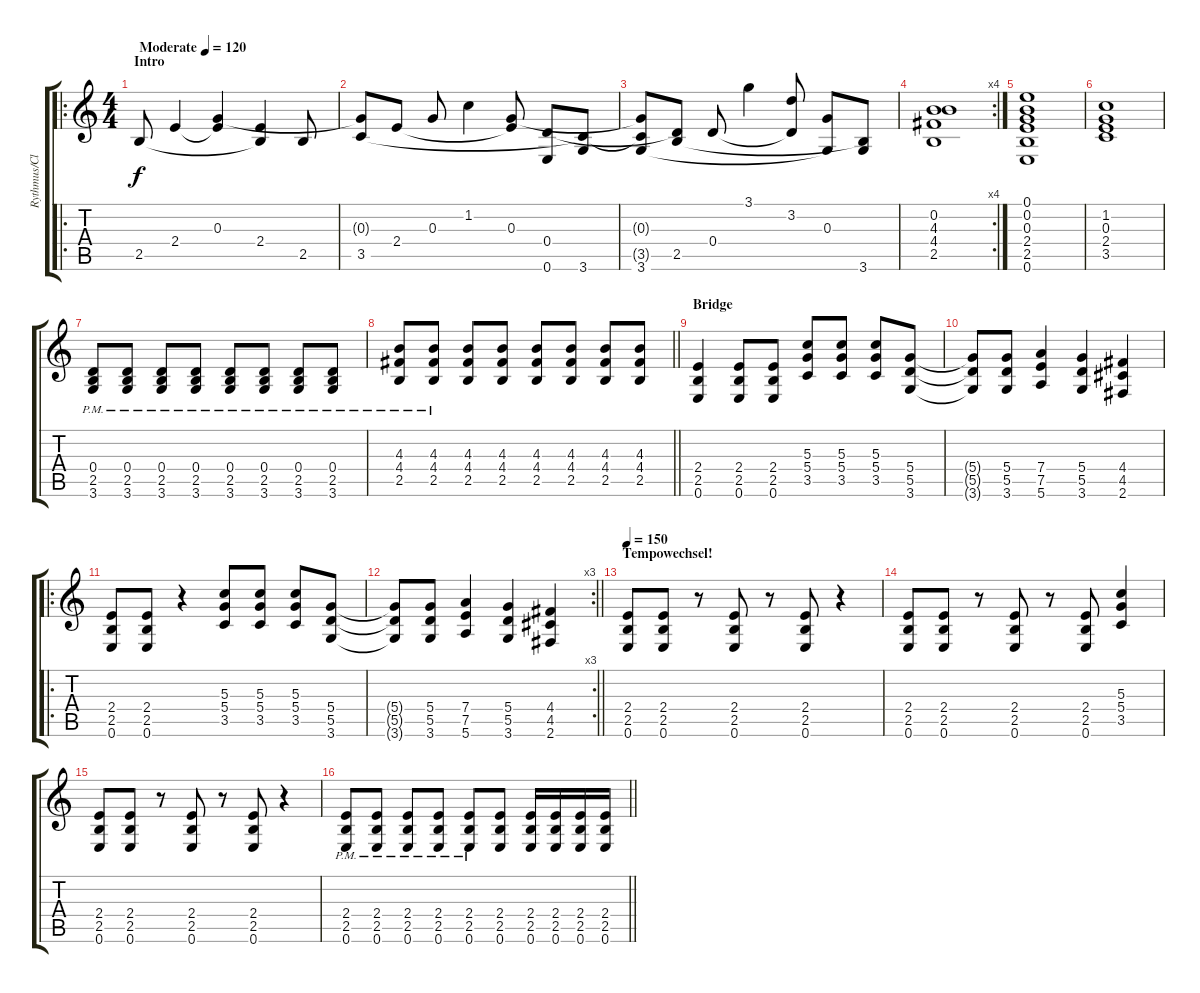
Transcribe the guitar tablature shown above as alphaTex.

\track ("Rythmus/Clean" "Rythmus/Cl") {instrument electricguitarclean}
\staff {score tabs}
\tuning (E4 B3 G3 D3 A2 E2) {hide}
\ro
\ts (4 4)
\section ("" "Intro")
\tempo (120 "Moderate")
\clef g2
\ks c
2.5.8{dy f instrument electricguitarclean} 2.4.4 (0.3 2.4{t}).4 (2.4 2.5{t}).4 2.5.8 |
(0.3{t} 3.5).8 2.4.8 0.3.8 1.2.4 (0.3 2.4{t}).8 (0.4 0.6).8 (3.5{t} 3.6).8 |
(0.3{t} 3.5{t} 3.6).8 (0.4{t} 2.5).8 0.4.8 3.1.4 (3.2 0.4{t}).8 (0.3 3.6{t}).8 (2.5{t} 3.6).8 |
\rc 4
(0.2 4.3 4.4 2.5).1 |
(0.1 0.2 0.3 2.4 2.5 0.6).1 |
(1.2 0.3 2.4 3.5).1 |
(0.4{pm} 2.5{pm} 3.6{pm}).8{instrument overdrivenguitar} (0.4{pm} 2.5{pm} 3.6{pm}).8 (0.4{pm} 2.5{pm} 3.6{pm}).8 (0.4{pm} 2.5{pm} 3.6{pm}).8 (0.4{pm} 2.5{pm} 3.6{pm}).8 (0.4{pm} 2.5{pm} 3.6{pm}).8 (0.4{pm} 2.5{pm} 3.6{pm}).8 (0.4{pm} 2.5{pm} 3.6{pm}).8 |
\barLineRight lightlight
(4.3{pm} 4.4{pm} 2.5{pm}).8 (4.3{pm} 4.4{pm} 2.5{pm}).8 (4.3 4.4 2.5).8 (4.3 4.4 2.5).8 (4.3 4.4 2.5).8 (4.3 4.4 2.5).8 (4.3 4.4 2.5).8 (4.3 4.4 2.5).8 |
\section ("" "Bridge")
(2.4 2.5 0.6).4 (2.4 2.5 0.6).8 (2.4 2.5 0.6).8 (5.3 5.4 3.5).8 (5.3 5.4 3.5).8 (5.3 5.4 3.5).8 (5.4 5.5 3.6).8 |
(5.4{t} 5.5{t} 3.6{t}).8 (5.4 5.5 3.6).8 (7.4 7.5 5.6).4 (5.4 5.5 3.6).4 (4.4 4.5 2.6).4 |
\ro
(2.4 2.5 0.6).8 (2.4 2.5 0.6).8 r.4 (5.3 5.4 3.5).8 (5.3 5.4 3.5).8 (5.3 5.4 3.5).8 (5.4 5.5 3.6).8 |
\rc 3
\barLineRight lightlight
(5.4{t} 5.5{t} 3.6{t}).8 (5.4 5.5 3.6).8 (7.4 7.5 5.6).4 (5.4 5.5 3.6).4 (4.4 4.5 2.6).4 |
\section ("" "Tempowechsel!")
\tempo 155
\tempo 150
(2.4 2.5 0.6).8 (2.4 2.5 0.6).8 r.8 (2.4 2.5 0.6).8 r.8 (2.4 2.5 0.6).8 r.4 |
(2.4 2.5 0.6).8 (2.4 2.5 0.6).8 r.8 (2.4 2.5 0.6).8 r.8 (2.4 2.5 0.6).8 (5.3 5.4 3.5).4 |
(2.4 2.5 0.6).8 (2.4 2.5 0.6).8 r.8 (2.4 2.5 0.6).8 r.8 (2.4 2.5 0.6).8 r.4 |
\barLineRight lightlight
(2.4{pm} 2.5{pm} 0.6{pm}).8 (2.4{pm} 2.5{pm} 0.6{pm}).8 (2.4{pm} 2.5{pm} 0.6{pm}).8 (2.4{pm} 2.5{pm} 0.6{pm}).8 (2.4{pm} 2.5{pm} 0.6{pm}).8 (2.4 2.5 0.6).8 (2.4 2.5 0.6).16 (2.4 2.5 0.6).16 (2.4 2.5 0.6).16 (2.4 2.5 0.6).16
